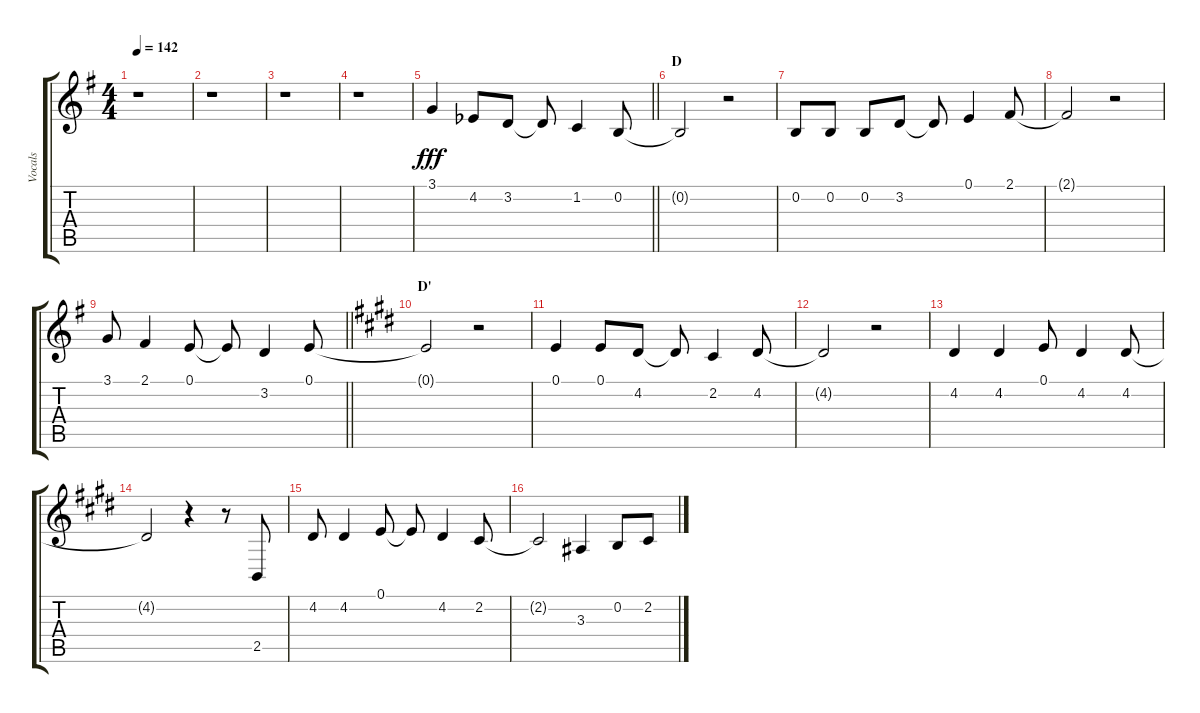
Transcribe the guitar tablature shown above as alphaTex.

\track ("Vocals" "Vocals") {instrument voiceoohs}
\staff {score tabs}
\tuning (E4 B3 G3 D3 A2 E2) {hide}
\ts (4 4)
\tempo 142
\clef g2
\ks g
r.1{dy f} |
r.1 |
r.1 |
r.1 |
\barLineRight lightlight
3.1.4{dy fff} 4.2{acc b}.8 3.2.8 3.2{t}.8 1.2.4 0.2.8 |
\section ("" "D")
0.2{t}.2 r.2 |
0.2.8 0.2.8 0.2.8 3.2.8 3.2{t}.8 0.1.4 2.1.8 |
2.1{t}.2 r.2 |
\barLineRight lightlight
3.1.8 2.1.4 0.1.8 0.1{t}.8 3.2.4 0.1.8 |
\section ("" "D'")
\ks e
0.1{t}.2 r.2 |
0.1.4 0.1.8 4.2.8 4.2{t}.8 2.2.4 4.2.8 |
4.2{t}.2 r.2 |
4.2.4 4.2.4 0.1.8 4.2.4 4.2.8 |
4.2{t}.2 r.4 r.8 2.5.8 |
4.2.8 4.2.4 0.1.8 0.1{t}.8 4.2.4 2.2.8 |
2.2{t}.2 3.3.4 0.2.8 2.2.8
